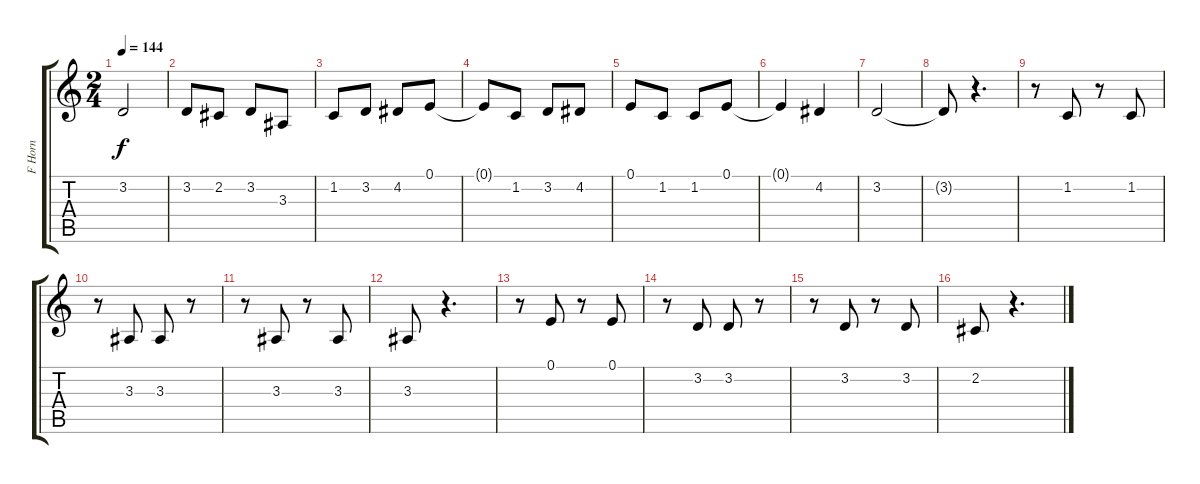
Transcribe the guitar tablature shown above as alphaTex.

\track ("F Horn              " "F Horn    ") {instrument frenchhorn}
\staff {score tabs}
\tuning (E4 B3 G3 D3 A2 E2) {hide}
\ts (2 4)
\tempo 144
\clef g2
\ks c
3.2.2{dy f instrument frenchhorn} |
3.2.8 2.2.8 3.2.8 3.3.8 |
1.2.8 3.2.8 4.2.8 0.1.8 |
0.1{t}.8 1.2.8 3.2.8 4.2.8 |
0.1.8 1.2.8 1.2.8 0.1.8 |
0.1{t}.4 4.2.4 |
3.2.2 |
3.2{t}.8 r.4{d} |
r.8 1.2.8 r.8 1.2.8 |
r.8 3.3.8 3.3.8 r.8 |
r.8 3.3.8 r.8 3.3.8 |
3.3.8 r.4{d} |
r.8 0.1.8 r.8 0.1.8 |
r.8 3.2.8 3.2.8 r.8 |
r.8 3.2.8 r.8 3.2.8 |
2.2.8 r.4{d}
